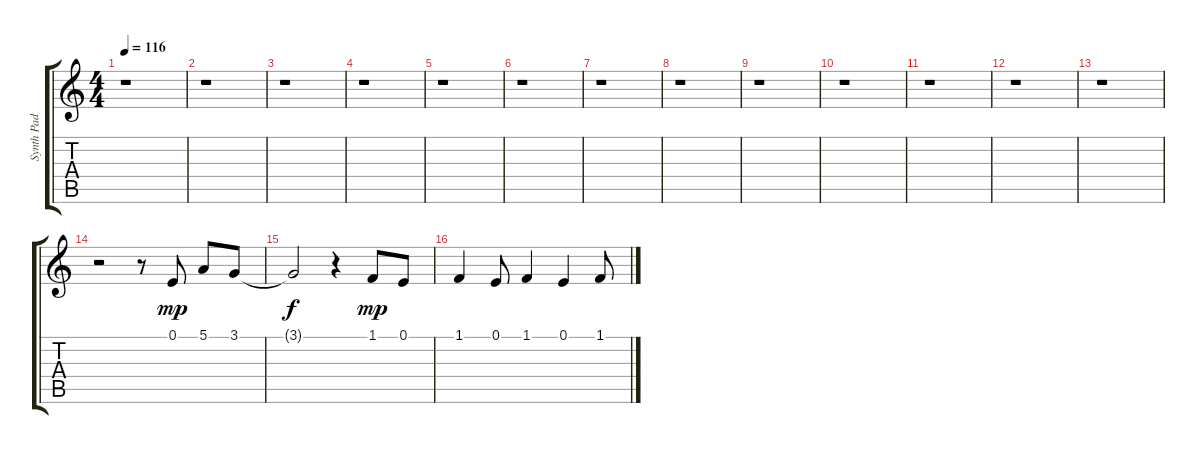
\track ("Synth Pad (Halo)    " "Synth Pad ") {instrument pad7halo}
\staff {score tabs}
\tuning (E4 B3 G3 D3 A2 E2) {hide}
\ts (4 4)
\tempo 116
\clef g2
\ks c
r.1{dy f} |
r.1 |
r.1 |
r.1 |
r.1 |
r.1 |
r.1 |
r.1 |
r.1 |
r.1 |
r.1 |
r.1 |
r.1 |
r.2 r.8 0.1.8{dy mp volume 16} 5.1.8 3.1.8 |
3.1{t}.2{dy f} r.4 1.1.8{dy mp volume 16} 0.1.8 |
1.1.4 0.1.8 1.1.4 0.1.4 1.1.8
